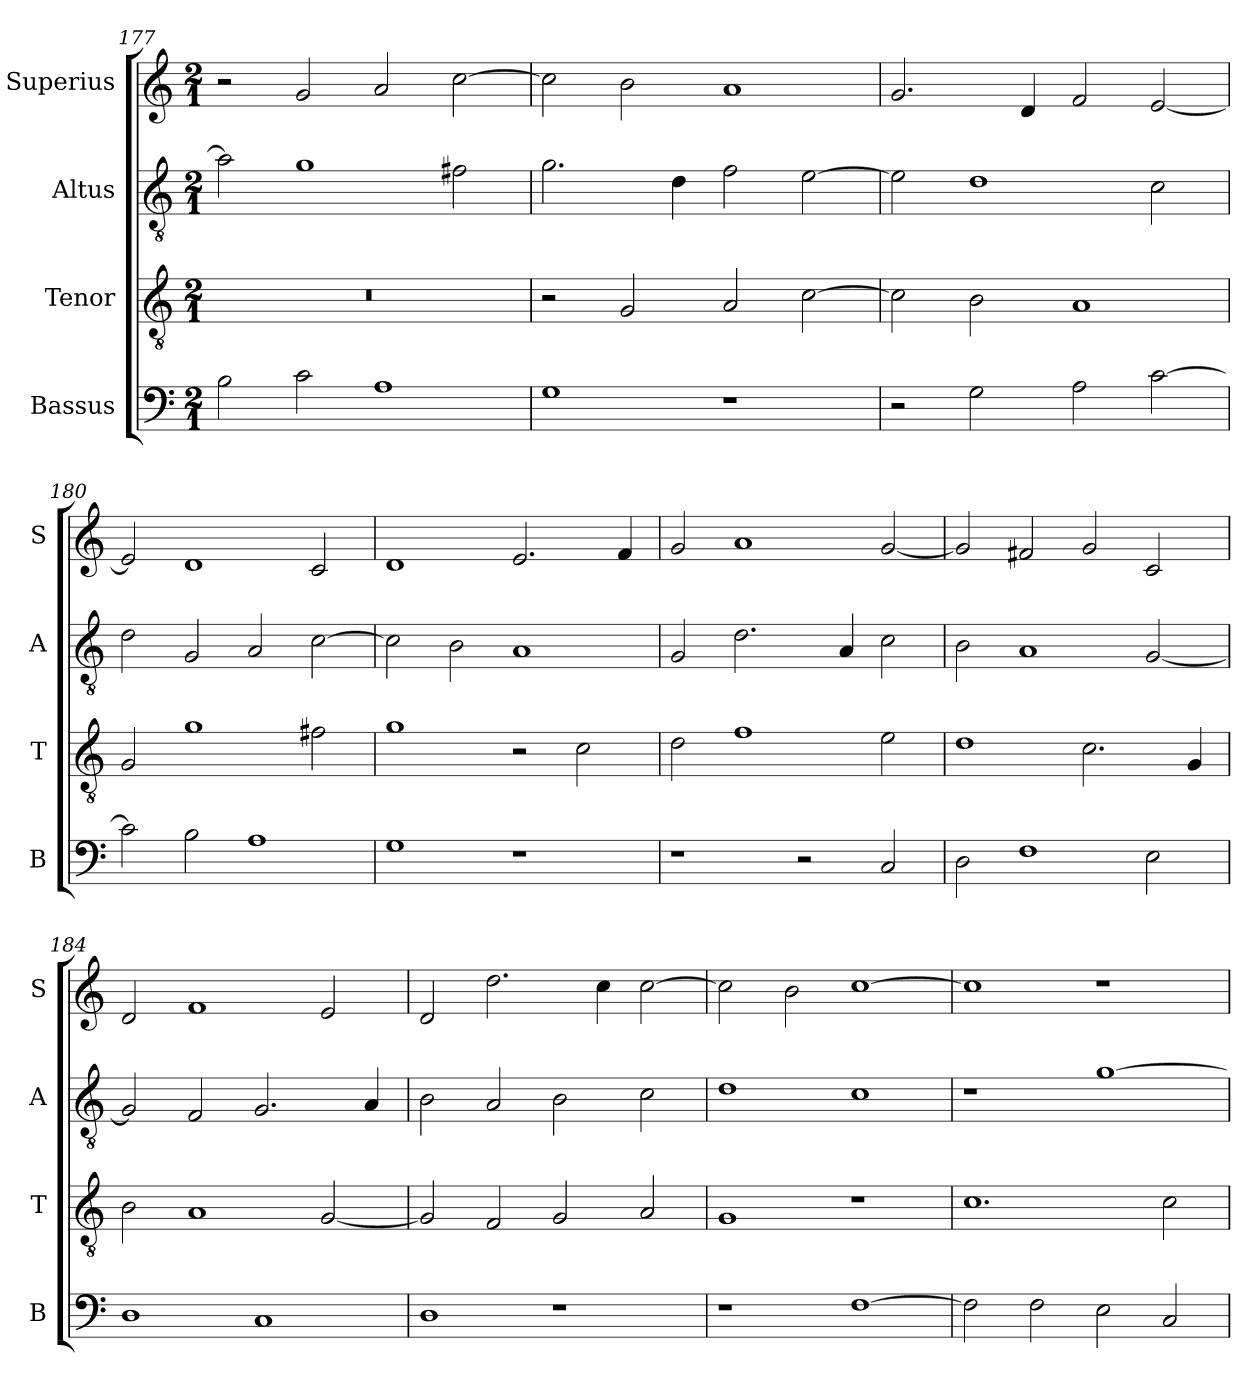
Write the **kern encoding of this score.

**kern	**kern	**kern	**kern
*part4	*part3	*part2	*part1
*staff4	*staff3	*staff2	*staff1
*I"Bassus	*I"Tenor	*I"Altus	*I"Superius
*I'B	*I'T	*I'A	*I'S
*clefF4	*clefGv2	*clefGv2	*clefG2
*k[]	*k[]	*k[]	*k[]
*M2/1	*M2/1	*M2/1	*M2/1
=177	=177	=177	=177
2B\	0r	2a\]	2r
2c\	.	1g	2g/
1A	.	.	2a/
.	.	2f#X\	[2cc\
=178	=178	=178	=178
1G	2r	2.g\	2cc\]
.	2G/	.	2b\
.	.	4d\	.
1r	2A/	2f\	1a
.	[2c\	[2e\	.
=179	=179	=179	=179
2r	2c\]	2e\]	2.g/
2G\	2B\	1d	.
.	.	.	4d/
2A\	1A	.	2f/
[2c\	.	2c\	[2e/
=180	=180	=180	=180
2c\]	2G/	2d\	2e/]
2B\	1g	2G/	1d
1A	.	2A/	.
.	2f#X\	[2c\	2c/
=181	=181	=181	=181
1G	1g	2c\]	1d
.	.	2B\	.
1r	2r	1A	2.e/
.	2c\	.	.
.	.	.	4f/
=182	=182	=182	=182
1r	2d\	2G/	2g/
.	1f	2.d\	1a
2r	.	.	.
.	.	4A/	.
2C/	2e\	2c\	[2g/
=183	=183	=183	=183
2D\	1d	2B\	2g/]
1F	.	1A	2f#X/
.	2.c\	.	2g/
2E\	.	[2G/	2c/
.	4G/	.	.
=184	=184	=184	=184
1D	2B\	2G/]	2d/
.	1A	2F/	1f
1C	.	2.G/	.
.	[2G/	.	2e/
.	.	4A/	.
=185	=185	=185	=185
1D	2G/]	2B\	2d/
.	2F/	2A/	2.dd\
1r	2G/	2B\	.
.	.	.	4cc\
.	2A/	2c\	[2cc\
=186	=186	=186	=186
1r	1G	1d	2cc\]
.	.	.	2b\
[1F	1r	1c	[1cc
=187	=187	=187	=187
2F\]	1.c	1r	1cc]
2F\	.	.	.
2E\	.	[1g	1r
2C/	2c\	.	.
=	=	=	=
*-	*-	*-	*-
